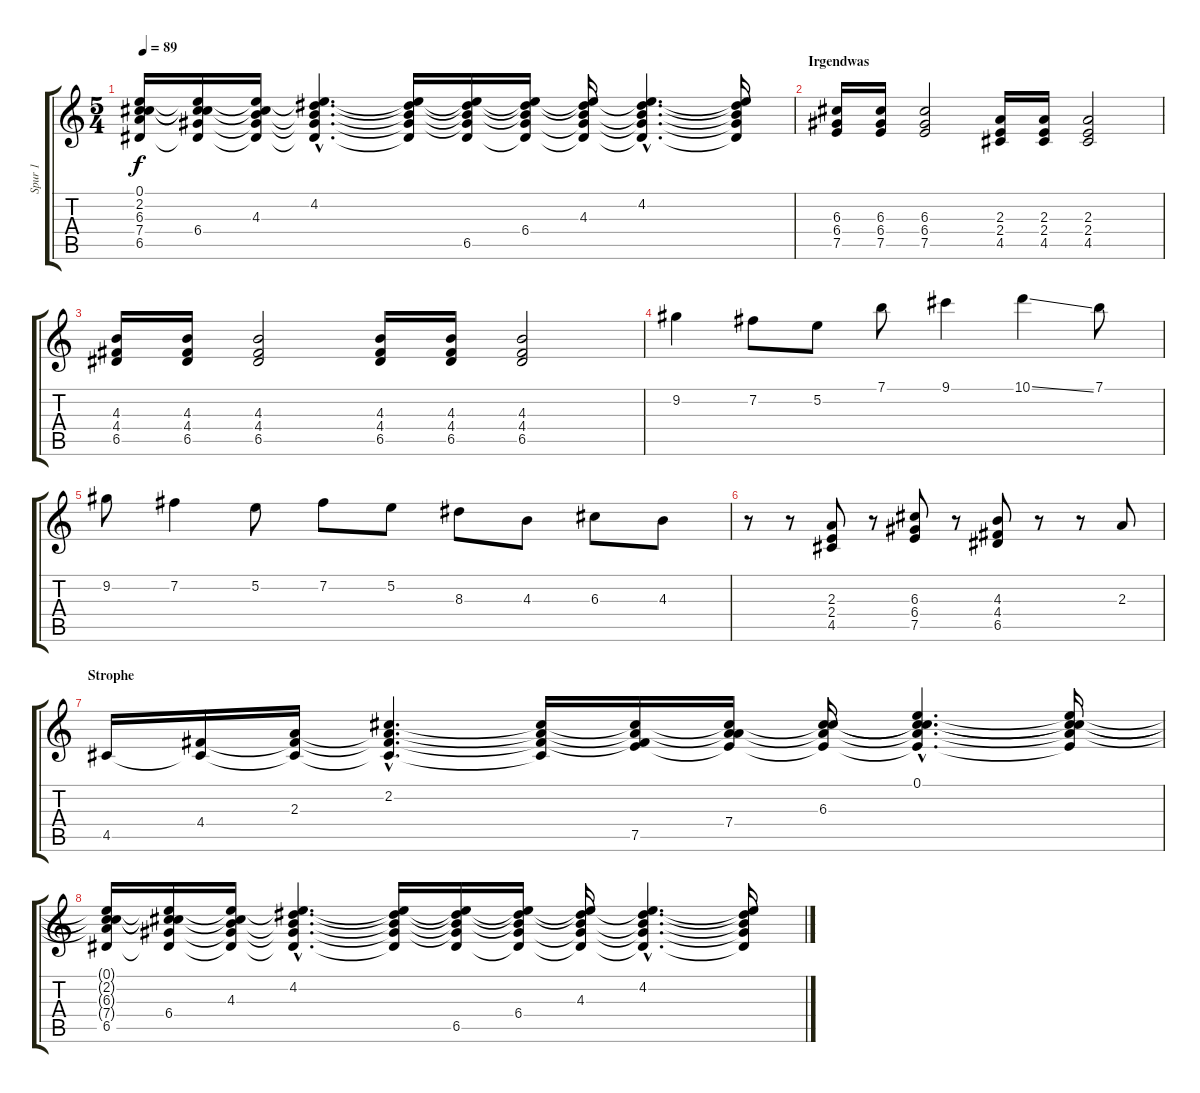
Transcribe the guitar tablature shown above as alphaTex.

\track ("Spur 1" "Spur 1") {instrument electricguitarjazz}
\staff {score tabs}
\tuning (E4 B3 G3 D3 A2 E2) {hide}
\ts (5 4)
\tempo 89
\clef g2
\ks c
(0.1{t} 2.2{t} 6.3{t} 7.4{t} 6.5).16{dy f} (0.1{t} 2.2{t} 6.3{t} 6.4 6.5{t}).16 (0.1{t} 2.2{t} 4.3 6.4{t} 6.5{t}).16 (0.1{hac t} 4.2{hac} 4.3{hac t} 6.4{hac t} 6.5{hac t}).4{d} (0.1{t} 4.2{t} 4.3{t} 6.4{t} 6.5{t}).16 (0.1{t} 4.2{t} 4.3{t} 6.4{t} 6.5).16 (0.1{t} 4.2{t} 4.3{t} 6.4 6.5{t}).16 (0.1{t} 4.2{t} 4.3 6.4{t} 6.5{t}).16 (0.1{hac t} 4.2{hac} 4.3{hac t} 6.4{hac t} 6.5{hac t}).4{d} (0.1{t} 4.2{t} 4.3{t} 6.4{t} 6.5{t}).16 |
\section ("" "Irgendwas")
(6.3 6.4 7.5).16 (6.3 6.4 7.5).16 (6.3 6.4 7.5).2 (2.3 2.4 4.5).16 (2.3 2.4 4.5).16 (2.3 2.4 4.5).2 |
(4.3 4.4 6.5).16 (4.3 4.4 6.5).16 (4.3 4.4 6.5).2 (4.3 4.4 6.5).16 (4.3 4.4 6.5).16 (4.3 4.4 6.5).2 |
9.2.4 7.2.8 5.2.8 7.1.8 9.1.4 10.1{ss}.4 7.1.8 |
9.2.8 7.2.4 5.2.8 7.2.8 5.2.8 8.3.8 4.3.8 6.3.8 4.3.8 |
r.8 r.8 (2.3 2.4 4.5).8 r.8 (6.3 6.4 7.5).8 r.8 (4.3 4.4 6.5).8 r.8 r.8 2.3.8 |
\section ("" "Strophe")
4.5.16 (4.4 4.5{t}).16 (2.3 4.4{t} 4.5{t}).16 (2.2{hac} 2.3{hac t} 4.4{hac t} 4.5{hac t}).4{d} (2.2{t} 2.3{t} 4.4{t} 4.5{t}).16 (2.2{t} 2.3{t} 4.4{t} 7.5).16 (2.2{t} 2.3{t} 7.4 7.5{t}).16 (2.2{t} 6.3 7.4{t} 7.5{t}).16 (0.1{hac} 2.2{hac t} 6.3{hac t} 7.4{hac t} 7.5{hac t}).4{d} (0.1{t} 2.2{t} 6.3{t} 7.4{t} 7.5{t}).16 |
(0.1{t} 2.2{t} 6.3{t} 7.4{t} 6.5).16 (0.1{t} 2.2{t} 6.3{t} 6.4 6.5{t}).16 (0.1{t} 2.2{t} 4.3 6.4{t} 6.5{t}).16 (0.1{hac t} 4.2{hac} 4.3{hac t} 6.4{hac t} 6.5{hac t}).4{d} (0.1{t} 4.2{t} 4.3{t} 6.4{t} 6.5{t}).16 (0.1{t} 4.2{t} 4.3{t} 6.4{t} 6.5).16 (0.1{t} 4.2{t} 4.3{t} 6.4 6.5{t}).16 (0.1{t} 4.2{t} 4.3 6.4{t} 6.5{t}).16 (0.1{hac t} 4.2{hac} 4.3{hac t} 6.4{hac t} 6.5{hac t}).4{d} (0.1{t} 4.2{t} 4.3{t} 6.4{t} 6.5{t}).16
